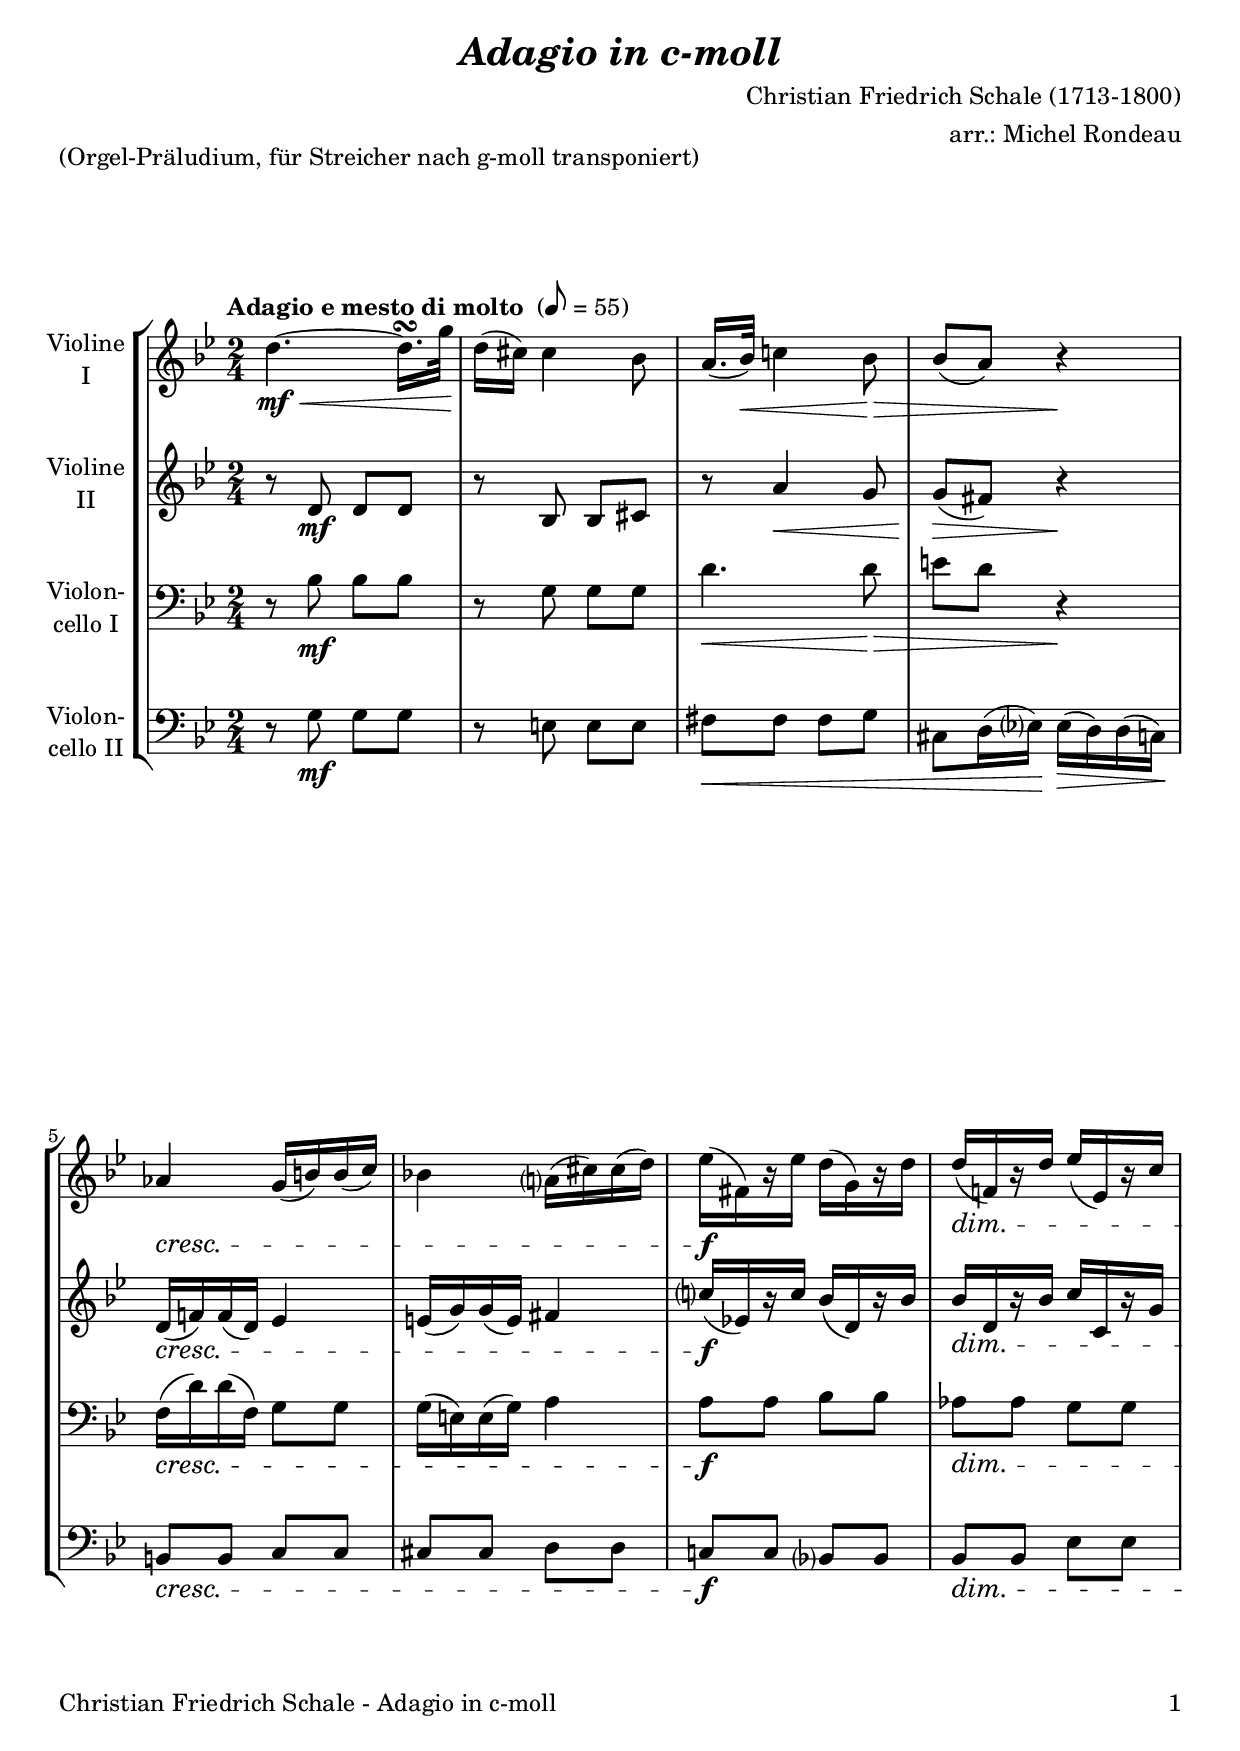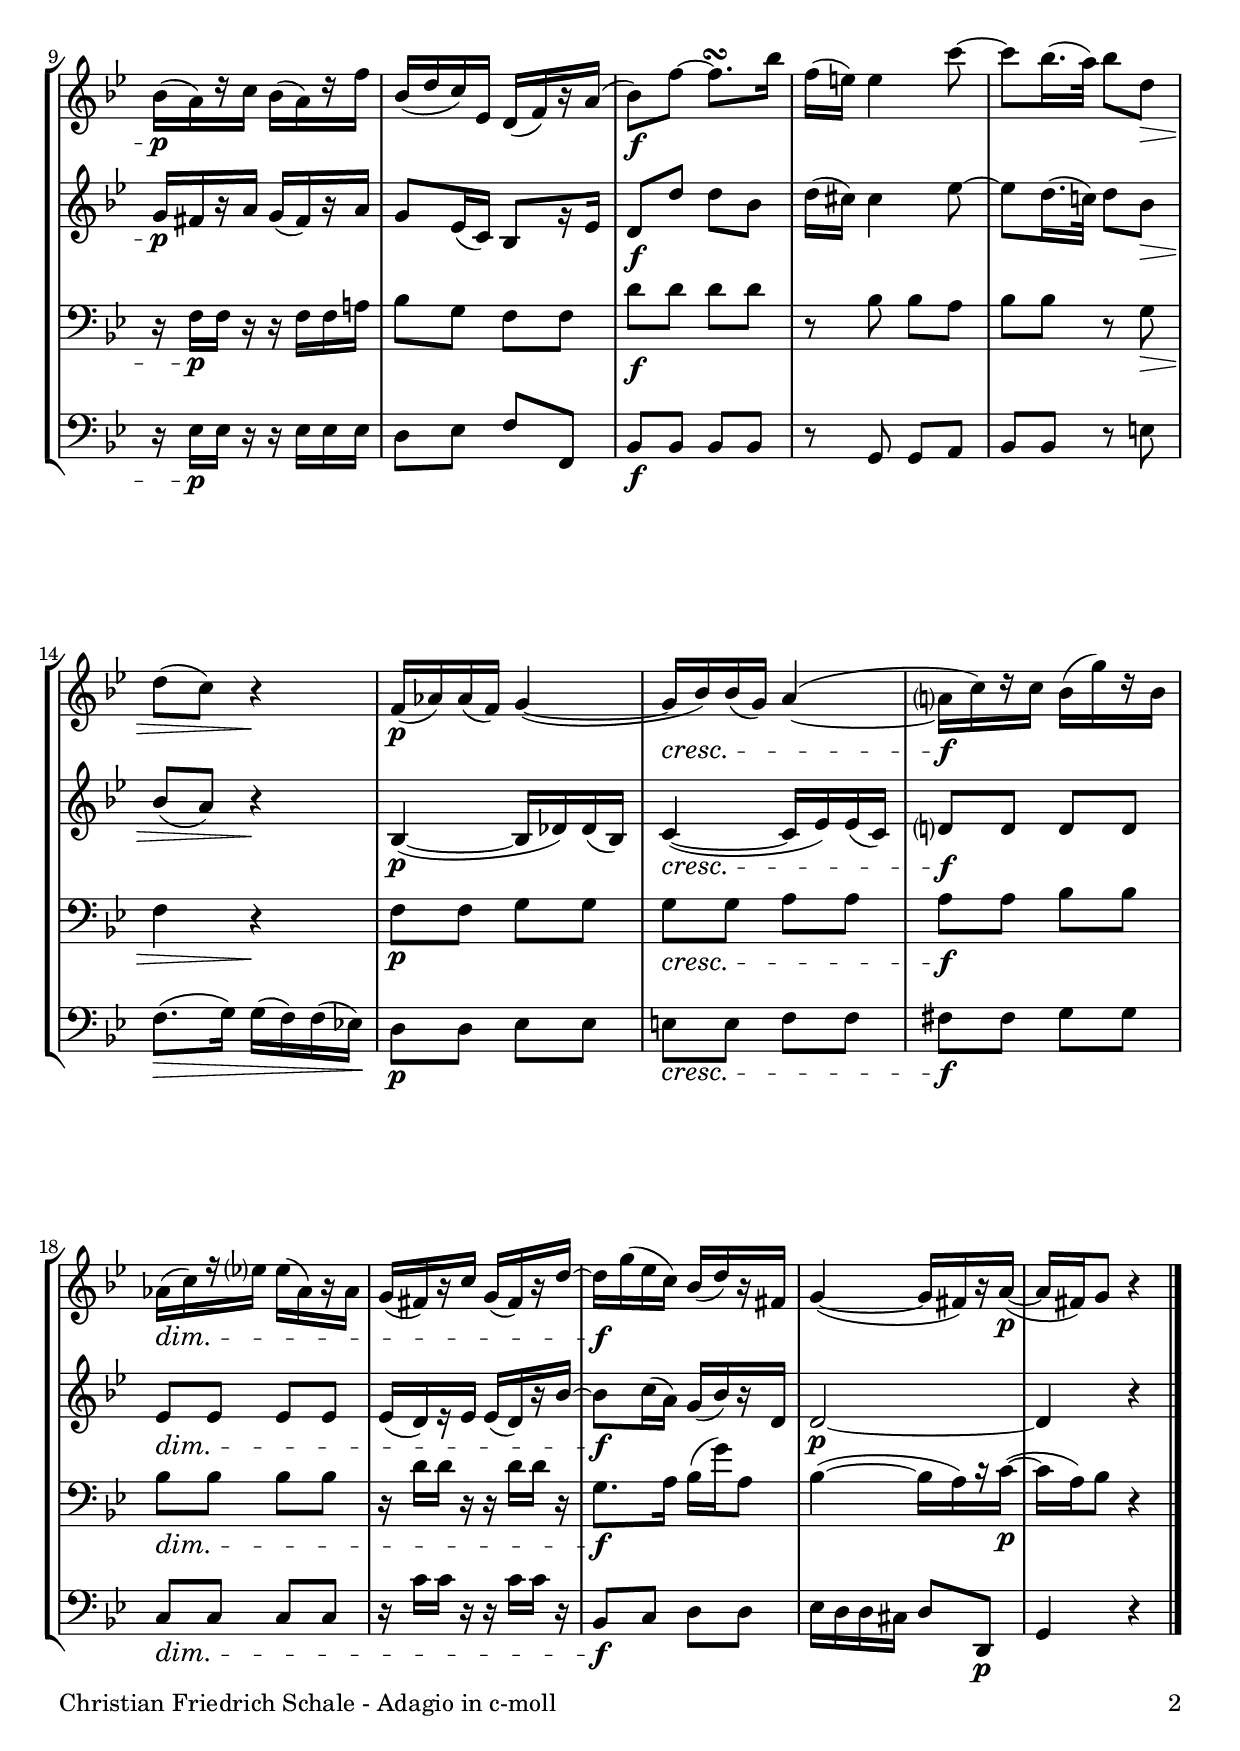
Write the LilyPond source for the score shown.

\version "2.22.0"
\include "deutsch.ly"
  
#(set-global-staff-size 21)

\header {
  title     = \markup \bold \italic "Adagio in c-moll"
  composer  = "Christian Friedrich Schale (1713-1800)"
  arranger  = "arr.: Michel Rondeau"
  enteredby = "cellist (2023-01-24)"
  piece     = "(Orgel-Präludium, für Streicher nach g-moll transponiert)"
}

voiceconsts = {
  \key c \minor
  \time 2/4
  \clef "treble"
  \numericTimeSignature
  \compressEmptyMeasures
  % Set default beaming for all staves
%  \set Timing.beamExceptions = #'()
%  \set Timing.baseMoment     = #(ly:make-moment 1 4)
%  \set Timing.beatStructure  = #'(1 1 1)
  \tempo "Adagio e mesto di molto " 8=55
}

mifl = "flute"
mivl = "violin"
miba = "cello"
mipz = "pizzicato strings"

va = \relative c''' {
  \voiceconsts

  g4.~\mf\< g16.\turn c32
  g16(\! fis) fis4 es8
  d16.( es32)\< f!4 es8\!\>
  es( d) r4\!
  des\cresc c16( e) e( f)
  es!4 d?16( fis) fis( g)

  as[(\f h,) r as'] g[( c,) r g']
  g[(\dim b,!) r g'] as[( as,) r f']
  es[(\p d) r f] es[( d) r b']
  es,( g f) as, g[( b) r d](
  es8)\f b'~ b8.\turn es16
  b( a) a4 f'8~

  f es16.( d32) es8 g,\>
  g( f) r4\!
  b,16(\p des) des( b) c4(~
  c16\cresc es) es( c) d4(~
  d?16[\f f) r f] es[( c') r es,]
  des[(\dim f) r as?] as[( des,) r des]

  c[( h) r f'] c[( h) r g']~
  g\f c( as f) es[( g) r h,]
  c4(~ c16[ h) r d](~\p
  d h) c8 r4 \bar "|."
}

vb = \relative c'' {
  \voiceconsts

  r8 g\mf g g
  r es es fis
  r d'4\< c8
  c(\!\> h) r4\!
  g16(\cresc b!) b( g) as4
  a16( c) c( a) h4
  f'?16[(\f as,!) r f'] es[( g,) r es']

  es[\dim g, r es'] f[ f, r c']
  c[\p h r d] c[( h) r d]
  c8 as16( f) es8[ r16 as]
  g8\f g' g es
  g16( fis) fis4 as8~
  as g16.( f!32) g8 es\>
  es( d) r4\!

  es,(~\p es16 ges) ges( es)
  f4(~\cresc f16 as) as( f)
  g?8\f g g g
  as\dim as as as
  as16[( g) r as] as[( g) r es']~
  es8\f f16( d) c[( es) r g,]
  g2~\p
  g4 r \bar "|."
}

vc = \relative c' {
  \voiceconsts
  \clef "bass"

  r8 es\mf es es
  r c c c
  g'4.\< g8\!\>
  a g r4\!
  b,16(\cresc g'16) g( b,) c8 c
  c16( a) a( c) d4
  d8\f d es es

  des\dim des c c
  r16 b\p b r r b b d!
  es8 c b b
  g'\f g g g
  r es es d
  es es r c\>
  b4 r\!
  b8\p b c c

  c\cresc c d d
  d\f d es es
  es\dim es es es
  r16 g g r r g g r
  c,8.\f d16 es( c') d,8
  es4(~ es16[ d) r f](~\p
  f d) es8 r4 \bar "|."
}

vd = \relative c' {
  \voiceconsts
  \clef "bass"

  r8 c\mf c c
  r a a a
  h\< h h c
  fis, g16( as?)\! as(\> g) g( f)\!
  e8\cresc e f f
  fis fis g g
  f!\f f es? es

  es\dim es as as
  r16 as\p as r r as as as
  g8 as b b,
  es\f es es es
  r c c d
  es es r a
  b8.(\> c16) c( b) b( as!)\!
  g8\p g as as

  a\cresc a b b
  h\f h c c
  f,\dim f f f
  r16 f' f r r f f r
  es,8\f f g g
  as16 g g fis g8 g,\p
  c4 r \bar "|."
}


music = \new StaffGroup <<
      \new Staff {
	\set Staff.midiInstrument = \mivl
	\set Staff.instrumentName = \markup \center-column { "Violine" "I" }
	\transpose c g, { \va }
      }

      \new Staff {
	\set Staff.midiInstrument = \mivl
	\set Staff.instrumentName = \markup \center-column { "Violine" "II" }
	\transpose c g, { \vb }
      }

      \new Staff {
	\set Staff.midiInstrument = \miba
	\set Staff.instrumentName = \markup \center-column { "Violon-" "cello I" }
	\transpose c g, { \vc }
      }

      \new Staff {
	\set Staff.midiInstrument = \miba
	\set Staff.instrumentName = \markup \center-column { "Violon-" "cello II" }
	\transpose c g, { \vd }
      }
>>
\book {
   \paper {
    print-page-number = ##t
    print-first-page-number = ##t
    ragged-last-bottom = ##f
    oddHeaderMarkup = \markup \null
    evenHeaderMarkup = \markup \null
    oddFooterMarkup = \markup {
      \fill-line {
        \on-the-fly #print-page-number-check-first
        "Christian Friedrich Schale - Adagio in c-moll" \fromproperty #'page:page-number-string
      }
    }
    evenFooterMarkup = \oddFooterMarkup
  } \score {
    \music
    \layout {}
  }

  \score {
    \unfoldRepeats \music

    \midi {
      \context {
        \Score
      }
    }
  }
}